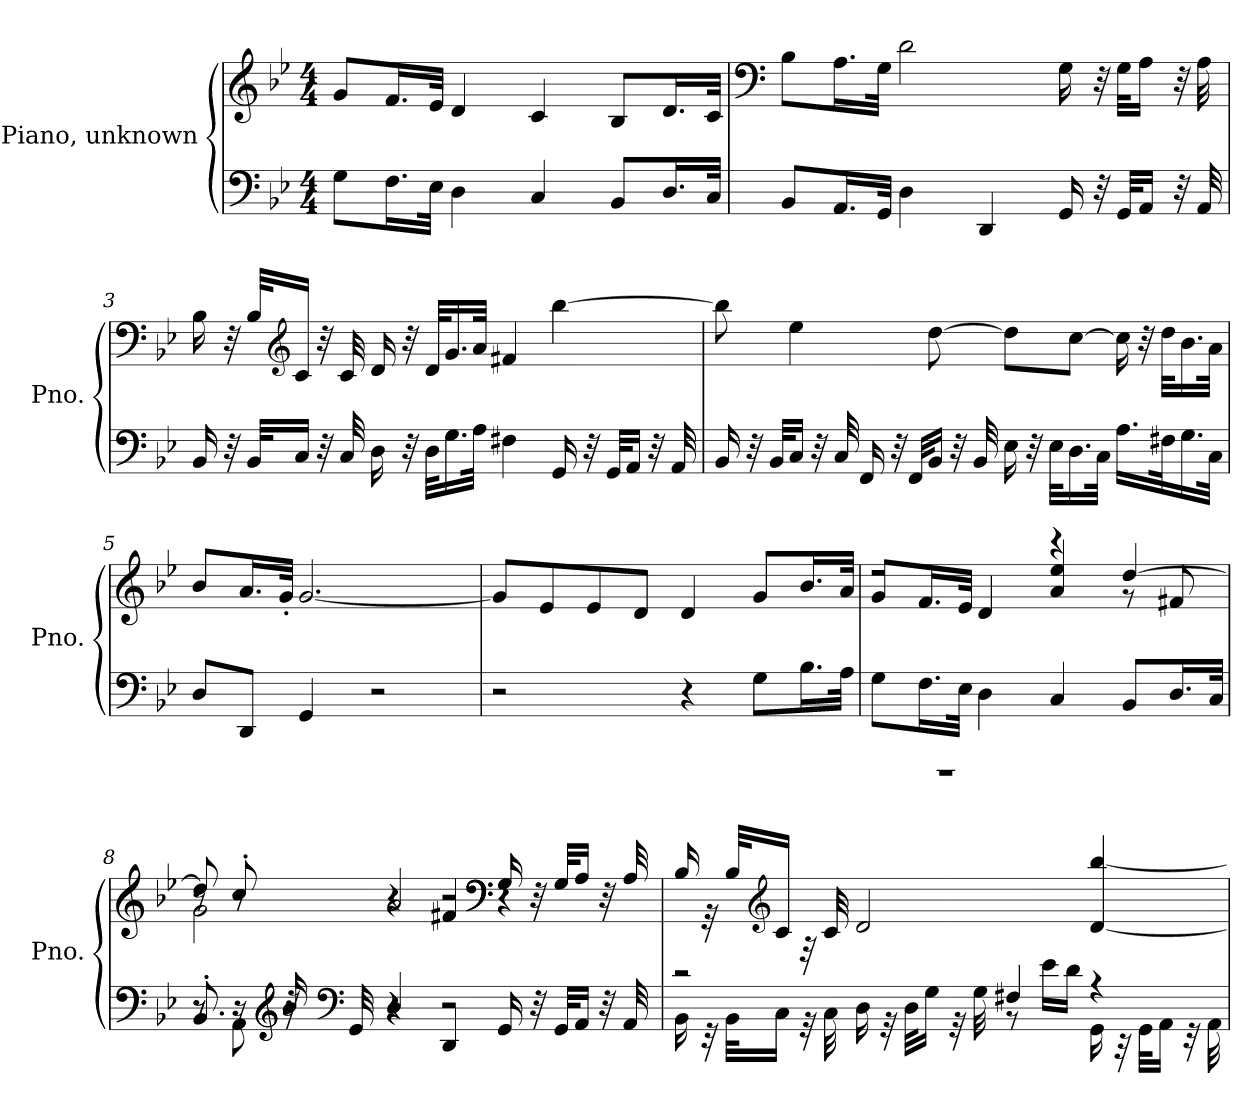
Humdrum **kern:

**kern	**kern
*part1	*part1
*staff2	*staff1
*I"Piano, unknown	*
*I'Pno.	*
*clefF4	*clefG2
*k[b-e-]	*k[b-e-]
*M4/4	*M4/4
*MM120	*MM120
=1	=1
8G\L	8g/L
16.F\L	16.f/L
32E-\JJk	32e-/JJk
4D\	4d/
4C/	4c/
8BB-/L	8B-/L
16.D/L	16.d/L
32C/JJk	32c/JJk
=2	=2
*	*clefF4
8BB-/L	8B-\L
16.AA/L	16.A\L
32GG/JJk	32G\JJk
4D\	2d\
4DD/	.
16GG/	16G\
32r	32r
32GG/KLL	32G\KLL
16AA/JJ	16A\JJ
32r	32r
32AA/	32A\
!!LO:LB:g=z
=3	=3
16BB-/	16B-\
32r	32r
32BB-/KLL	32B-/KLL
*	*clefG2
16C/JJ	16c/JJ
32r	32r
32C/	32c/
16D\	16d/
32r	32r
32D\KLL	32d/KLL
16.G\	16.g/
32A\JJk	32a/JJk
4F#X\	4f#X/
16GG/	[4bb-\
32r	.
32GG/KLL	.
16AA/JJ	.
32r	.
32AA/	.
!!LO:LB:g=z
=4	=4
16BB-/	8bb-\]
32r	.
32BB-/KLL	.
16C/JJ	4ee-\
32r	.
32C/	.
16FF/	.
32r	.
32FF/KLL	.
16BB-/JJ	[8dd\
32r	.
32BB-/	.
16E-\	8dd\L]
32r	.
32E-\KLL	.
16.D\	[8cc\J
32C\JJk	.
16.A\LL	16cc\]
.	32r
32F#X\K	32dd\KLL
16.G\	16.b-\
32C\JJk	32a\JJk
=5	=5
8D/L	8b-/L
8DD/J	16.a/L
.	32g'/JJk
4GG/	[2.g/
2r	.
=6	=6
2r	8g/L]
.	8e-/
.	8e-/
.	8d/J
4r	4d/
8G\L	8g/L
16.B-\L	16.b-/L
32A\JJk	32a/JJk
!!LO:LB:g=z
=7	=7
*	*^
8G\L	2r	8g/L
16.F\L	.	16.f/L
32E-\JJk	.	32e-/JJk
4D\	.	4d/
4C/	4r	4a/ 4ee-/
8BB-/L	[4dd/	8r
16.D/L	.	8f#X/
32C/JJk	.	.
=8	=8	=8
*^	*	*^
*	*^	*	*	*
8r	8r	8.BB-'/	8dd/]	2g\	8r
16r	8AA\	.	8r	.	8cc'/
*clefG2	*	*	*	*	*
16b-/	.	32r	.	.	.
*clefF4	*	*	*	*	*
.	.	32GG/	.	.	.
4r	4r	4D/	2a/	.	4r
2r	2r	4DD/	.	2r	4f#X/
*	*	*	*clefF4	*	*
.	.	16GG/	4r	.	16G/
.	.	32r	.	.	32r
.	.	32GG/KLL	.	.	32G/KLL
.	.	16AA/JJ	.	.	16A/JJ
.	.	32r	.	.	32r
.	.	32AA/	.	.	32A/
*	*v	*v	*	*	*
*	*	*	*v	*v
!!LO:LB:g=z
=9	=9	=9	=9
2r	16BB-\	1r	16B-/
.	32r	.	32r
.	32BB-\KLL	.	32B-/KLL
*	*	*clefG2	*
.	16C\JJ	.	16c/JJ
.	32r	.	32r
.	32C\	.	32c/
.	16D\	.	2d/
.	32r	.	.
.	32D\KLL	.	.
.	16G\JJ	.	.
.	32r	.	.
.	32G\	.	.
4F#X/	8r	.	.
.	16e-\LL	.	.
.	16d\JJ	.	.
4r	16GG\	.	[4d/ [4bb-/
.	32r	.	.
.	32GG\KLL	.	.
.	16AA\JJ	.	.
.	32r	.	.
.	32AA\	.	.
*v	*v	*	*
*	*v	*v
=	=
*-	*-
